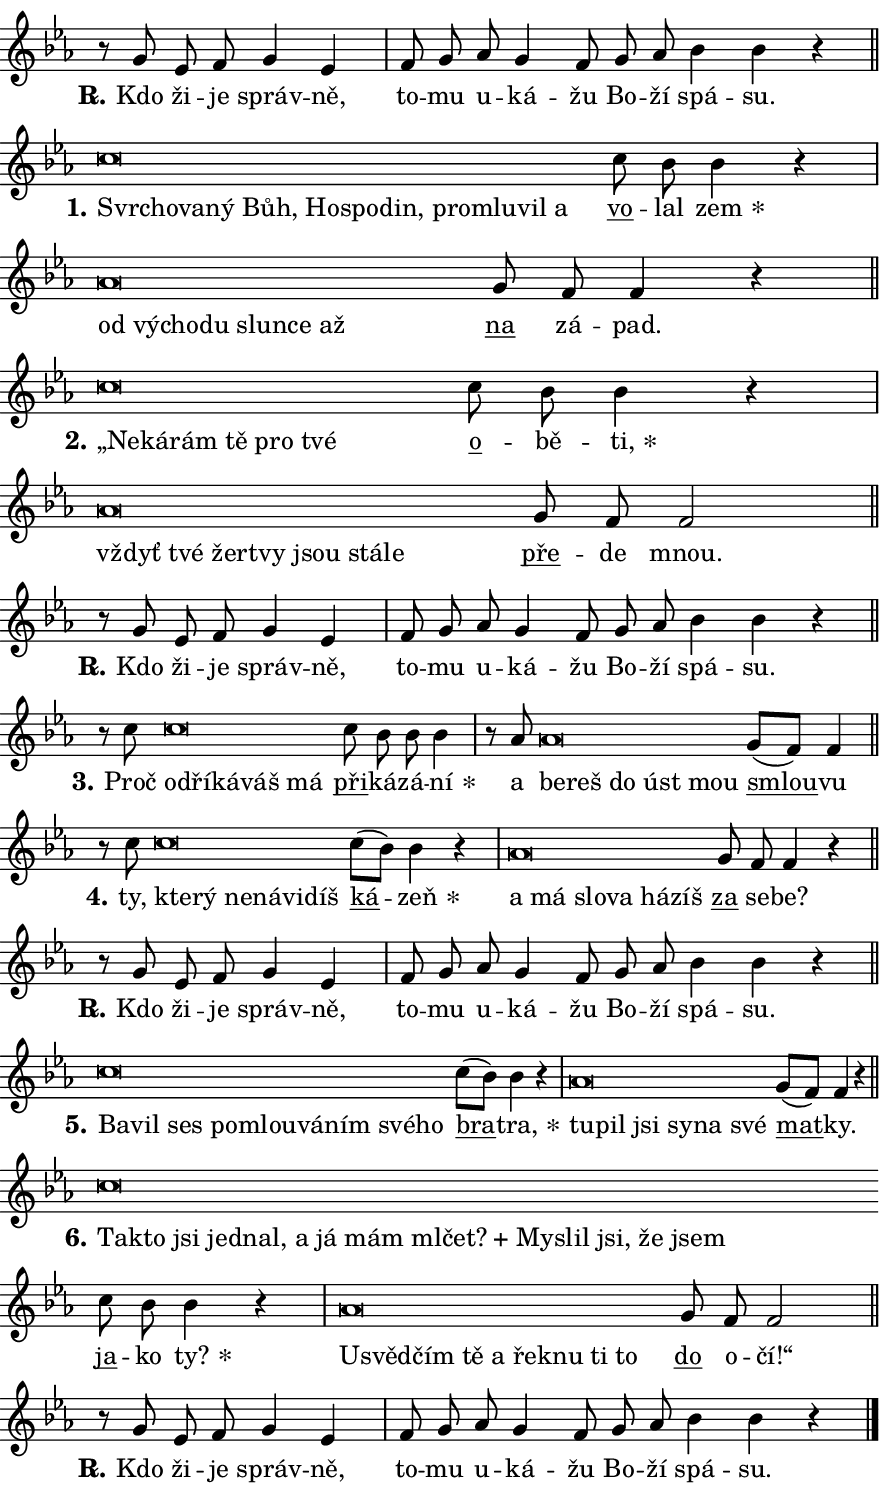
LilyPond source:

\version "2.24.0"
\header { tagline = "" }
\paper {
  indent = 0\cm
  top-margin = 0\cm
  right-margin = 0.13\cm % to fit lyric hyphens
  bottom-margin = 0\cm
  left-margin = 0\cm
  paper-width = 15\cm
  page-breaking = #ly:one-page-breaking
  system-system-spacing.basic-distance = #11
  score-system-spacing.basic-distance = #11
  ragged-last = ##f
}


%% Author: Thomas Morley
%% https://lists.gnu.org/archive/html/lilypond-user/2020-05/msg00002.html
#(define (line-position grob)
"Returns position of @var[grob} in current system:
   @code{'start}, if at first time-step
   @code{'end}, if at last time-step
   @code{'middle} otherwise
"
  (let* ((col (ly:item-get-column grob))
         (ln (ly:grob-object col 'left-neighbor))
         (rn (ly:grob-object col 'right-neighbor))
         (col-to-check-left (if (ly:grob? ln) ln col))
         (col-to-check-right (if (ly:grob? rn) rn col))
         (break-dir-left
           (and
             (ly:grob-property col-to-check-left 'non-musical #f)
             (ly:item-break-dir col-to-check-left)))
         (break-dir-right
           (and
             (ly:grob-property col-to-check-right 'non-musical #f)
             (ly:item-break-dir col-to-check-right))))
        (cond ((eqv? 1 break-dir-left) 'start)
              ((eqv? -1 break-dir-right) 'end)
              (else 'middle))))

#(define (tranparent-at-line-position vctor)
  (lambda (grob)
  "Relying on @code{line-position} select the relevant enry from @var{vctor}.
Used to determine transparency,"
    (case (line-position grob)
      ((end) (not (vector-ref vctor 0)))
      ((middle) (not (vector-ref vctor 1)))
      ((start) (not (vector-ref vctor 2))))))

noteHeadBreakVisibility =
#(define-music-function (break-visibility)(vector?)
"Makes @code{NoteHead}s transparent relying on @var{break-visibility}"
#{
  \override NoteHead.transparent =
    #(tranparent-at-line-position break-visibility)
#})

#(define delete-ledgers-for-transparent-note-heads
  (lambda (grob)
    "Reads whether a @code{NoteHead} is transparent.
If so this @code{NoteHead} is removed from @code{'note-heads} from
@var{grob}, which is supposed to be @code{LedgerLineSpanner}.
As a result ledgers are not printed for this @code{NoteHead}"
    (let* ((nhds-array (ly:grob-object grob 'note-heads))
           (nhds-list
             (if (ly:grob-array? nhds-array)
                 (ly:grob-array->list nhds-array)
                 '()))
           ;; Relies on the transparent-property being done before
           ;; Staff.LedgerLineSpanner.after-line-breaking is executed.
           ;; This is fragile ...
           (to-keep
             (remove
               (lambda (nhd)
                 (ly:grob-property nhd 'transparent #f))
               nhds-list)))
      ;; TODO find a better method to iterate over grob-arrays, similiar
      ;; to filter/remove etc for lists
      ;; For now rebuilt from scratch
      (set! (ly:grob-object grob 'note-heads)  '())
      (for-each
        (lambda (nhd)
          (ly:pointer-group-interface::add-grob grob 'note-heads nhd))
        to-keep))))

squashNotes = {
  \override NoteHead.X-extent = #'(-0.2 . 0.2)
  \override NoteHead.Y-extent = #'(-0.75 . 0)
  \override NoteHead.stencil =
    #(lambda (grob)
       (let ((pos (ly:grob-property grob 'staff-position)))
         (begin
           (if (< pos -7) (display "ERROR: Lower brevis then expected\n") (display ""))
           (if (<= pos -6) ly:text-interface::print ly:note-head::print))))
}
unSquashNotes = {
  \revert NoteHead.X-extent
  \revert NoteHead.Y-extent
  \revert NoteHead.stencil
}

hideNotes = \noteHeadBreakVisibility #begin-of-line-visible
unHideNotes = \noteHeadBreakVisibility #all-visible

% work-around for resetting accidentals
% https://lilypond.org/doc/v2.23/Documentation/notation/displaying-rhythms#unmetered-music
cadenzaMeasure = {
  \cadenzaOff
  \partial 1024 s1024
  \cadenzaOn
}

#(define-markup-command (accent layout props text) (markup?)
  "Underline accented syllable"
  (interpret-markup layout props
    #{\markup \override #'(offset . 4.3) \underline { #text }#}))

responsum = \markup \concat {
  "R" \hspace #-1.05 \path #0.1 #'((moveto 0 0.07) (lineto 0.9 0.8)) \hspace #0.05 "."
}

spaceSize = #0.6828661417322834 % exact space size for TeX Gyre Schola

\layout {
  \context {
    \Staff
    \remove "Time_signature_engraver"
    \override LedgerLineSpanner.after-line-breaking = #delete-ledgers-for-transparent-note-heads
  }
  \context {
    \Lyrics {
      \override LyricSpace.minimum-distance = \spaceSize
      \override LyricText.font-name = #"TeX Gyre Schola"
      \override LyricText.font-size = 1
      \override StanzaNumber.font-name = #"TeX Gyre Schola Bold"
      \override StanzaNumber.font-size = 1
    }
  }
  \context {
    \Score 
    \override NoteHead.text =
      #(lambda (grob) 
        (let ((pos (ly:grob-property grob 'staff-position)))
          #{\markup {
            \combine
              \halign #-0.55 \raise #(if (= pos -6) 0 0.5) \override #'(thickness . 2) \draw-line #'(3.2 . 0)
              \musicglyph "noteheads.sM1"
          }#}))
  }
}

% magnetic-lyrics.ily
%
%   written by
%     Jean Abou Samra <jean@abou-samra.fr>
%     Werner Lemberg <wl@gnu.org>
%
%   adapted by
%     Jiri Hon <jiri.hon@gmail.com>
%
% Version 2022-Apr-15

% https://www.mail-archive.com/lilypond-user@gnu.org/msg149350.html

#(define (Left_hyphen_pointer_engraver context)
   "Collect syllable-hyphen-syllable occurrences in lyrics and store
them in properties.  This engraver only looks to the left.  For
example, if the lyrics input is @code{foo -- bar}, it does the
following.

@itemize @bullet
@item
Set the @code{text} property of the @code{LyricHyphen} grob between
@q{foo} and @q{bar} to @code{foo}.

@item
Set the @code{left-hyphen} property of the @code{LyricText} grob with
text @q{foo} to the @code{LyricHyphen} grob between @q{foo} and
@q{bar}.
@end itemize

Use this auxiliary engraver in combination with the
@code{lyric-@/text::@/apply-@/magnetic-@/offset!} hook."
   (let ((hyphen #f)
         (text #f))
     (make-engraver
      (acknowledgers
       ((lyric-syllable-interface engraver grob source-engraver)
        (set! text grob)))
      (end-acknowledgers
       ((lyric-hyphen-interface engraver grob source-engraver)
        ;(when (not (grob::has-interface grob 'lyric-space-interface))
          (set! hyphen grob)));)
      ((stop-translation-timestep engraver)
       (when (and text hyphen)
         (ly:grob-set-object! text 'left-hyphen hyphen))
       (set! text #f)
       (set! hyphen #f)))))

#(define (lyric-text::apply-magnetic-offset! grob)
   "If the space between two syllables is less than the value in
property @code{LyricText@/.details@/.squash-threshold}, move the right
syllable to the left so that it gets concatenated with the left
syllable.

Use this function as a hook for
@code{LyricText@/.after-@/line-@/breaking} if the
@code{Left_@/hyphen_@/pointer_@/engraver} is active."
   (let ((hyphen (ly:grob-object grob 'left-hyphen #f)))
     (when hyphen
       (let ((left-text (ly:spanner-bound hyphen LEFT)))
         (when (grob::has-interface left-text 'lyric-syllable-interface)
           (let* ((common (ly:grob-common-refpoint grob left-text X))
                  (this-x-ext (ly:grob-extent grob common X))
                  (left-x-ext
                   (begin
                     ;; Trigger magnetism for left-text.
                     (ly:grob-property left-text 'after-line-breaking)
                     (ly:grob-extent left-text common X)))
                  ;; `delta` is the gap width between two syllables.
                  (delta (- (interval-start this-x-ext)
                            (interval-end left-x-ext)))
                  (details (ly:grob-property grob 'details))
                  (threshold (assoc-get 'squash-threshold details 0.2)))
             (when (< delta threshold)
               (let* (;; We have to manipulate the input text so that
                      ;; ligatures crossing syllable boundaries are not
                      ;; disabled.  For languages based on the Latin
                      ;; script this is essentially a beautification.
                      ;; However, for non-Western scripts it can be a
                      ;; necessity.
                      (lt (ly:grob-property left-text 'text))
                      (rt (ly:grob-property grob 'text))
                      (is-space (grob::has-interface hyphen 'lyric-space-interface))
                      (space (if is-space " " ""))
                      (extra-delta (if is-space spaceSize 0))
                      ;; Append new syllable.
                      (ltrt-space (if (and (string? lt) (string? rt))
                                (string-append lt space rt)
                                (make-concat-markup (list lt space rt))))
                      ;; Right-align `ltrt` to the right side.
                      (ltrt-space-markup (grob-interpret-markup
                               grob
                               (make-translate-markup
                                (cons (interval-length this-x-ext) 0)
                                (make-right-align-markup ltrt-space)))))
                 (begin
                   ;; Don't print `left-text`.
                   (ly:grob-set-property! left-text 'stencil #f)
                   ;; Set text and stencil (which holds all collected
                   ;; syllables so far) and shift it to the left.
                   (ly:grob-set-property! grob 'text ltrt-space)
                   (ly:grob-set-property! grob 'stencil ltrt-space-markup)
                   (ly:grob-translate-axis! grob (- (- delta extra-delta)) X))))))))))


#(define (lyric-hyphen::displace-bounds-first grob)
   ;; Make very sure this callback isn't triggered too early.
   (let ((left (ly:spanner-bound grob LEFT))
         (right (ly:spanner-bound grob RIGHT)))
     (ly:grob-property left 'after-line-breaking)
     (ly:grob-property right 'after-line-breaking)
     (ly:lyric-hyphen::print grob)))

squashThreshold = #0.4

\layout {
  \context {
    \Lyrics
    \consists #Left_hyphen_pointer_engraver
    \override LyricText.after-line-breaking =
      #lyric-text::apply-magnetic-offset!
    \override LyricHyphen.stencil = #lyric-hyphen::displace-bounds-first
    \override LyricText.details.squash-threshold = \squashThreshold
    \override LyricHyphen.minimum-distance = 0
    \override LyricHyphen.minimum-length = \squashThreshold
  }
}

squashText = \override LyricText.details.squash-threshold = 9999
unSquashText = \override LyricText.details.squash-threshold = \squashThreshold

leftText = \override LyricText.self-alignment-X = #LEFT
unLeftText = \revert LyricText.self-alignment-X

starOffset = #(lambda (grob) 
                (let ((x_offset (ly:self-alignment-interface::aligned-on-x-parent grob)))
                  (if (= x_offset 0) 0 (+ x_offset 1.2))))

star = #(define-music-function (syllable)(string?)
"Append star separator at the end of a syllable"
#{
  \once \override LyricText.X-offset = #starOffset
  \lyricmode { \markup {
    #syllable
    \override #'((font-name . "TeX Gyre Schola Bold")) \hspace #0.2 \lower #0.65 \larger "*"
  } }
#})

starAccent = #(define-music-function (syllable)(string?)
"Append star separator at the end of a syllable and make accent"
#{
  \once \override LyricText.X-offset = #starOffset
  \lyricmode { \markup {
    \accent #syllable
    \override #'((font-name . "TeX Gyre Schola Bold")) \hspace #0.2 \lower #0.65 \larger "*"
  } }
#})

breath = #(define-music-function (syllable)(string?)
"Append breathing indicator at the end of a syllable"
#{
  \lyricmode { \markup { #syllable "+" } }
#})

optionalBreath = #(define-music-function (syllable)(string?)
"Append optional breathing indicator at the end of a syllable"
#{
  \lyricmode { \markup { #syllable "(+)" } }
#})


\score {
    <<
        \new Voice = "melody" { \cadenzaOn \key es \major \relative { r8 g' es f g4 es \cadenzaMeasure \bar "|" f8 g \bar "" as g4 f8 \bar "" g as \bar "" bes4 bes r \cadenzaMeasure \bar "||" \break } }
        \new Lyrics \lyricsto "melody" { \lyricmode { \set stanza = \responsum
Kdo ži -- je správ -- ně, to -- mu u -- ká -- žu Bo -- ží spá -- su. } }
    >>
    \layout {}
}

\score {
    <<
        \new Voice = "melody" { \cadenzaOn \key es \major \relative { \squashNotes c''\breve*1/16 \hideNotes \breve*1/16 \bar "" \breve*1/16 \bar "" \breve*1/16 \bar "" \breve*1/16 \bar "" \breve*1/16 \bar "" \breve*1/16 \bar "" \breve*1/16 \bar "" \breve*1/16 \bar "" \breve*1/16 \bar "" \breve*1/16 \breve*1/16 \bar "" \unHideNotes \unSquashNotes \bar "" c8 bes bes4 r \cadenzaMeasure \bar "|" \squashNotes as\breve*1/16 \hideNotes \breve*1/16 \bar "" \breve*1/16 \bar "" \breve*1/16 \bar "" \breve*1/16 \bar "" \breve*1/16 \breve*1/16 \bar "" \unHideNotes \unSquashNotes \bar "" g8 f f4 r \cadenzaMeasure \bar "||" \break } }
        \new Lyrics \lyricsto "melody" { \lyricmode { \set stanza = "1."
\leftText Svr -- \squashText cho -- va -- ný Bůh, Ho -- spo -- din, pro -- mlu -- vil a \unLeftText \unSquashText \markup \accent vo -- lal \star zem \leftText od \squashText vý -- cho -- du slun -- ce až \unLeftText \unSquashText \markup \accent na zá -- pad. } }
    >>
    \layout {}
}

\score {
    <<
        \new Voice = "melody" { \cadenzaOn \key es \major \relative { \squashNotes c''\breve*1/16 \hideNotes \breve*1/16 \bar "" \breve*1/16 \bar "" \breve*1/16 \bar "" \breve*1/16 \breve*1/16 \bar "" \unHideNotes \unSquashNotes \bar "" c8 bes bes4 r \cadenzaMeasure \bar "|" \squashNotes as\breve*1/16 \hideNotes \breve*1/16 \bar "" \breve*1/16 \bar "" \breve*1/16 \bar "" \breve*1/16 \bar "" \breve*1/16 \breve*1/16 \bar "" \unHideNotes \unSquashNotes \bar "" g8 f f2 \cadenzaMeasure \bar "||" \break } }
        \new Lyrics \lyricsto "melody" { \lyricmode { \set stanza = "2."
\leftText „Ne -- \squashText ká -- rám tě pro tvé \unLeftText \unSquashText \markup \accent o -- bě -- \star ti, \leftText vždyť \squashText tvé žer -- tvy jsou stá -- le \unLeftText \unSquashText \markup \accent pře -- de mnou. } }
    >>
    \layout {}
}

\score {
    <<
        \new Voice = "melody" { \cadenzaOn \key es \major \relative { r8 g' es f g4 es \cadenzaMeasure \bar "|" f8 g \bar "" as g4 f8 \bar "" g as \bar "" bes4 bes r \cadenzaMeasure \bar "||" \break } }
        \new Lyrics \lyricsto "melody" { \lyricmode { \set stanza = \responsum
Kdo ži -- je správ -- ně, to -- mu u -- ká -- žu Bo -- ží spá -- su. } }
    >>
    \layout {}
}

\score {
    <<
        \new Voice = "melody" { \cadenzaOn \key es \major \relative { r8 c''8 \squashNotes c\breve*1/16 \hideNotes \breve*1/16 \bar "" \breve*1/16 \bar "" \breve*1/16 \breve*1/16 \bar "" \unHideNotes \unSquashNotes \bar "" c8 bes bes bes4 \cadenzaMeasure \bar "|" r8 as8 \squashNotes as\breve*1/16 \hideNotes \breve*1/16 \bar "" \breve*1/16 \bar "" \breve*1/16 \breve*1/16 \bar "" \unHideNotes \unSquashNotes \bar "" g8[( f)] f4 \cadenzaMeasure \bar "||" \break } }
        \new Lyrics \lyricsto "melody" { \lyricmode { \set stanza = "3."
Proč \leftText od -- \squashText ří -- ká -- váš má \unLeftText \unSquashText \markup \accent při -- ká -- zá -- \star ní a \leftText be -- \squashText reš do úst mou \unLeftText \unSquashText \markup \accent smlou -- vu } }
    >>
    \layout {}
}

\score {
    <<
        \new Voice = "melody" { \cadenzaOn \key es \major \relative { r8 c''8 \squashNotes c\breve*1/16 \hideNotes \breve*1/16 \bar "" \breve*1/16 \bar "" \breve*1/16 \bar "" \breve*1/16 \breve*1/16 \bar "" \unHideNotes \unSquashNotes \bar "" c8[( bes)] bes4 r \cadenzaMeasure \bar "|" \squashNotes as\breve*1/16 \hideNotes \breve*1/16 \bar "" \breve*1/16 \bar "" \breve*1/16 \bar "" \breve*1/16 \breve*1/16 \bar "" \unHideNotes \unSquashNotes \bar "" g8 f f4 r \cadenzaMeasure \bar "||" \break } }
        \new Lyrics \lyricsto "melody" { \lyricmode { \set stanza = "4."
ty, \leftText kte -- \squashText rý ne -- ná -- vi -- díš \unLeftText \unSquashText \markup \accent ká -- \star zeň \leftText a \squashText má slo -- va há -- zíš \unLeftText \unSquashText \markup \accent za se -- be? } }
    >>
    \layout {}
}

\score {
    <<
        \new Voice = "melody" { \cadenzaOn \key es \major \relative { r8 g' es f g4 es \cadenzaMeasure \bar "|" f8 g \bar "" as g4 f8 \bar "" g as \bar "" bes4 bes r \cadenzaMeasure \bar "||" \break } }
        \new Lyrics \lyricsto "melody" { \lyricmode { \set stanza = \responsum
Kdo ži -- je správ -- ně, to -- mu u -- ká -- žu Bo -- ží spá -- su. } }
    >>
    \layout {}
}

\score {
    <<
        \new Voice = "melody" { \cadenzaOn \key es \major \relative { \squashNotes c''\breve*1/16 \hideNotes \breve*1/16 \bar "" \breve*1/16 \bar "" \breve*1/16 \bar "" \breve*1/16 \bar "" \breve*1/16 \bar "" \breve*1/16 \bar "" \breve*1/16 \breve*1/16 \bar "" \unHideNotes \unSquashNotes \bar "" c8[( bes)] bes4 r \cadenzaMeasure \bar "|" \squashNotes as\breve*1/16 \hideNotes \breve*1/16 \bar "" \breve*1/16 \bar "" \breve*1/16 \bar "" \breve*1/16 \breve*1/16 \bar "" \unHideNotes \unSquashNotes \bar "" g8[( f)] f4 r \cadenzaMeasure \bar "||" \break } }
        \new Lyrics \lyricsto "melody" { \lyricmode { \set stanza = "5."
\leftText Ba -- \squashText vil ses po -- mlou -- vá -- ním své -- ho \unLeftText \unSquashText \markup \accent bra -- \star tra, \leftText tu -- \squashText pil jsi sy -- na své \unLeftText \unSquashText \markup \accent mat -- ky. } }
    >>
    \layout {}
}

\score {
    <<
        \new Voice = "melody" { \cadenzaOn \key es \major \relative { \squashNotes c''\breve*1/16 \hideNotes \breve*1/16 \bar "" \breve*1/16 \bar "" \breve*1/16 \bar "" \breve*1/16 \bar "" \breve*1/16 \bar "" \breve*1/16 \bar "" \breve*1/16 \bar "" \breve*1/16 \bar "" \breve*1/16 \bar "" \breve*1/16 \bar "" \breve*1/16 \bar "" \breve*1/16 \bar "" \breve*1/16 \breve*1/16 \bar "" \unHideNotes \unSquashNotes \bar "" c8 bes bes4 r \cadenzaMeasure \bar "|" \squashNotes as\breve*1/16 \hideNotes \breve*1/16 \bar "" \breve*1/16 \bar "" \breve*1/16 \bar "" \breve*1/16 \bar "" \breve*1/16 \bar "" \breve*1/16 \bar "" \breve*1/16 \breve*1/16 \bar "" \unHideNotes \unSquashNotes \bar "" g8 f f2 \cadenzaMeasure \bar "||" \break } }
        \new Lyrics \lyricsto "melody" { \lyricmode { \set stanza = "6."
\leftText Tak -- \squashText to jsi jed -- nal, a já mám ml -- \breath "čet?" My -- slil jsi, že jsem \unLeftText \unSquashText \markup \accent ja -- ko \star ty? \leftText U -- \squashText svěd -- čím tě a řek -- nu ti to \unLeftText \unSquashText \markup \accent do o -- čí!“ } }
    >>
    \layout {}
}

\score {
    <<
        \new Voice = "melody" { \cadenzaOn \key es \major \relative { r8 g' es f g4 es \cadenzaMeasure \bar "|" f8 g \bar "" as g4 f8 \bar "" g as \bar "" bes4 bes r \cadenzaMeasure \bar "||" \break } \bar "|." }
        \new Lyrics \lyricsto "melody" { \lyricmode { \set stanza = \responsum
Kdo ži -- je správ -- ně, to -- mu u -- ká -- žu Bo -- ží spá -- su. } }
    >>
    \layout {}
}
